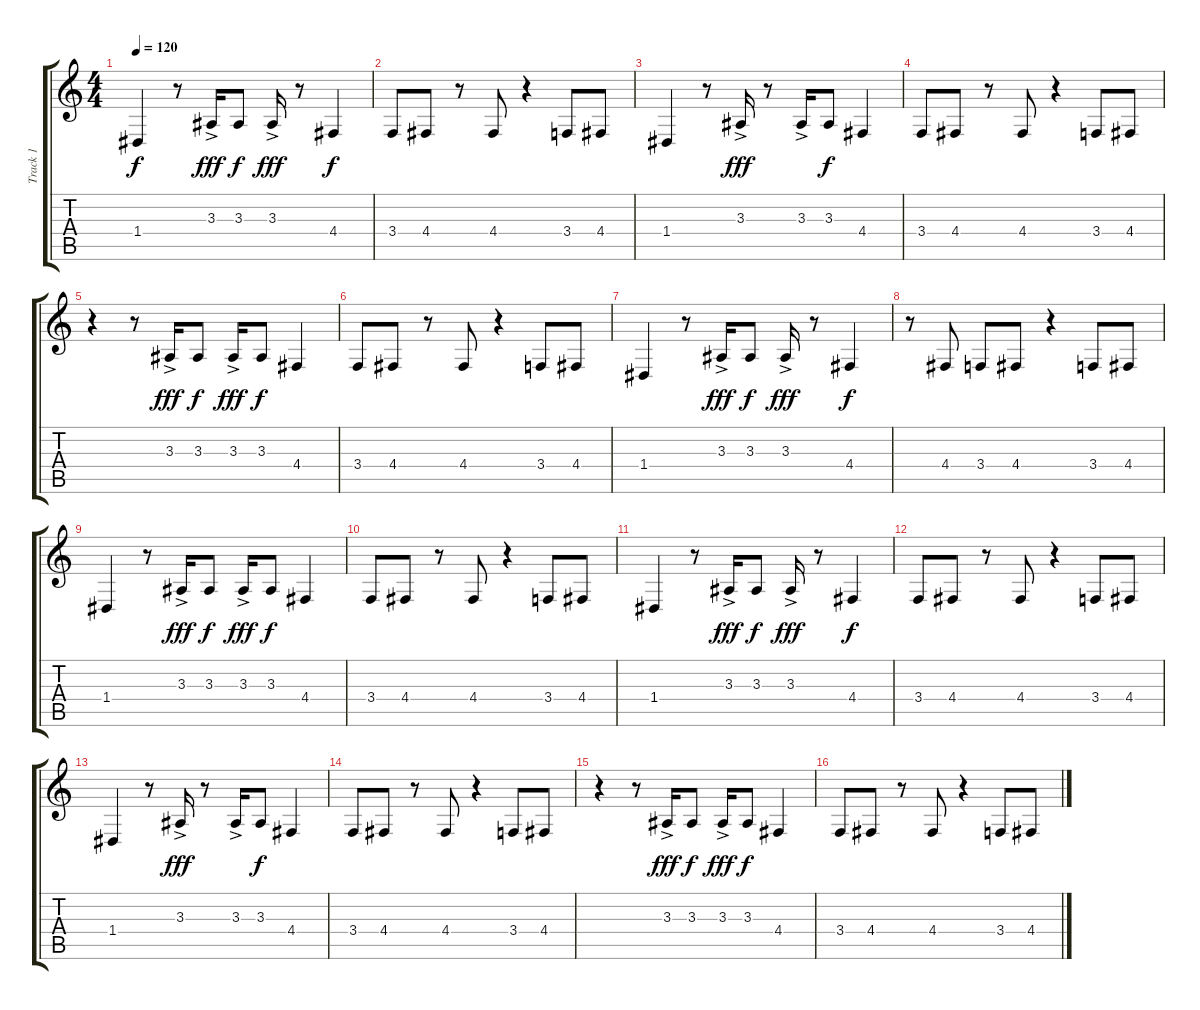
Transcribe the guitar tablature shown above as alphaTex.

\track ("Track 1" "Track 1") {instrument electricgrandpiano}
\staff {score tabs}
\tuning (E4 B3 G3 D3 A2 E2) {hide}
\ts (4 4)
\tempo 120
\clef g2
\ks c
1.4.4{dy f} r.8 3.3{ac}.16{dy fff} 3.3.8{dy f} 3.3{ac}.16{dy fff} r.8 4.4.4{dy f} |
3.4.8 4.4.8 r.8 4.4.8 r.4 3.4.8 4.4.8 |
1.4.4 r.8 3.3{ac}.16{dy fff} r.8 3.3{ac}.16 3.3.8{dy f} 4.4.4 |
3.4.8 4.4.8 r.8 4.4.8 r.4 3.4.8 4.4.8 |
r.4 r.8 3.3{ac}.16{dy fff} 3.3.8{dy f} 3.3{ac}.16{dy fff} 3.3.8{dy f} 4.4.4 |
3.4.8 4.4.8 r.8 4.4.8 r.4 3.4.8 4.4.8 |
1.4.4 r.8 3.3{ac}.16{dy fff} 3.3.8{dy f} 3.3{ac}.16{dy fff} r.8 4.4.4{dy f} |
r.8 4.4.8 3.4.8 4.4.8 r.4 3.4.8 4.4.8 |
1.4.4 r.8 3.3{ac}.16{dy fff} 3.3.8{dy f} 3.3{ac}.16{dy fff} 3.3.8{dy f} 4.4.4 |
3.4.8 4.4.8 r.8 4.4.8 r.4 3.4.8 4.4.8 |
1.4.4 r.8 3.3{ac}.16{dy fff} 3.3.8{dy f} 3.3{ac}.16{dy fff} r.8 4.4.4{dy f} |
3.4.8 4.4.8 r.8 4.4.8 r.4 3.4.8 4.4.8 |
1.4.4 r.8 3.3{ac}.16{dy fff} r.8 3.3{ac}.16 3.3.8{dy f} 4.4.4 |
3.4.8 4.4.8 r.8 4.4.8 r.4 3.4.8 4.4.8 |
r.4 r.8 3.3{ac}.16{dy fff} 3.3.8{dy f} 3.3{ac}.16{dy fff} 3.3.8{dy f} 4.4.4 |
3.4.8 4.4.8 r.8 4.4.8 r.4 3.4.8 4.4.8
